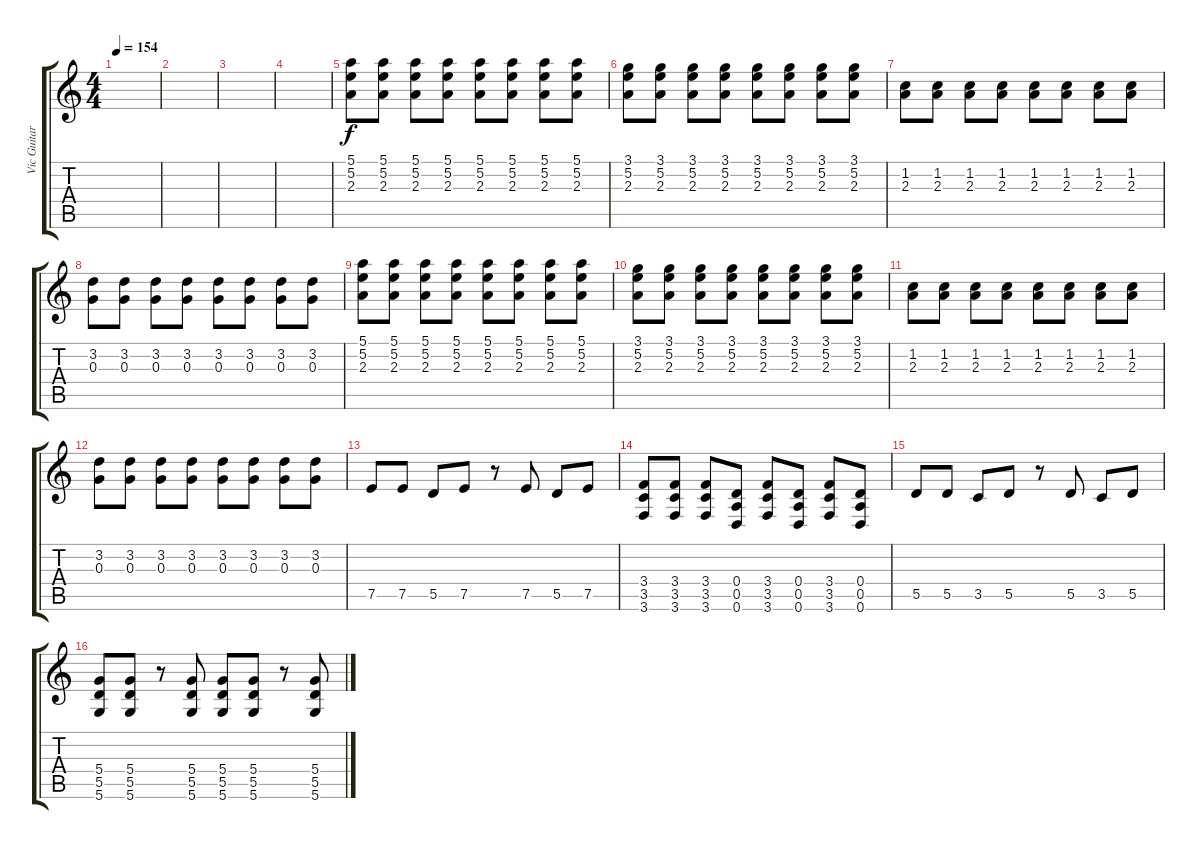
\track ("Vic Guitar" "Vic Guitar") {instrument distortionguitar}
\staff {score tabs}
\tuning (E4 B3 G3 D3 A2 D2) {hide}
\ts (4 4)
\tempo 154
\clef g2
\ks c
|
|
|
|
(5.1 5.2 2.3).8 (5.1 5.2 2.3).8 (5.1 5.2 2.3).8 (5.1 5.2 2.3).8 (5.1 5.2 2.3).8 (5.1 5.2 2.3).8 (5.1 5.2 2.3).8 (5.1 5.2 2.3).8 |
(3.1 5.2 2.3).8 (3.1 5.2 2.3).8 (3.1 5.2 2.3).8 (3.1 5.2 2.3).8 (3.1 5.2 2.3).8 (3.1 5.2 2.3).8 (3.1 5.2 2.3).8 (3.1 5.2 2.3).8 |
(1.2 2.3).8 (1.2 2.3).8 (1.2 2.3).8 (1.2 2.3).8 (1.2 2.3).8 (1.2 2.3).8 (1.2 2.3).8 (1.2 2.3).8 |
(3.2 0.3).8 (3.2 0.3).8 (3.2 0.3).8 (3.2 0.3).8 (3.2 0.3).8 (3.2 0.3).8 (3.2 0.3).8 (3.2 0.3).8 |
(5.1 5.2 2.3).8 (5.1 5.2 2.3).8 (5.1 5.2 2.3).8 (5.1 5.2 2.3).8 (5.1 5.2 2.3).8 (5.1 5.2 2.3).8 (5.1 5.2 2.3).8 (5.1 5.2 2.3).8 |
(3.1 5.2 2.3).8 (3.1 5.2 2.3).8 (3.1 5.2 2.3).8 (3.1 5.2 2.3).8 (3.1 5.2 2.3).8 (3.1 5.2 2.3).8 (3.1 5.2 2.3).8 (3.1 5.2 2.3).8 |
(1.2 2.3).8 (1.2 2.3).8 (1.2 2.3).8 (1.2 2.3).8 (1.2 2.3).8 (1.2 2.3).8 (1.2 2.3).8 (1.2 2.3).8 |
(3.2 0.3).8 (3.2 0.3).8 (3.2 0.3).8 (3.2 0.3).8 (3.2 0.3).8 (3.2 0.3).8 (3.2 0.3).8 (3.2 0.3).8 |
7.5.8 7.5.8 5.5.8 7.5.8 r.8 7.5.8 5.5.8 7.5.8 |
(3.4 3.5 3.6).8 (3.4 3.5 3.6).8 (3.4 3.5 3.6).8 (0.4 0.5 0.6).8 (3.4 3.5 3.6).8 (0.4 0.5 0.6).8 (3.4 3.5 3.6).8 (0.4 0.5 0.6).8 |
5.5.8 5.5.8 3.5.8 5.5.8 r.8 5.5.8 3.5.8 5.5.8 |
(5.4 5.5 5.6).8 (5.4 5.5 5.6).8 r.8 (5.4 5.5 5.6).8 (5.4 5.5 5.6).8 (5.4 5.5 5.6).8 r.8 (5.4 5.5 5.6).8
